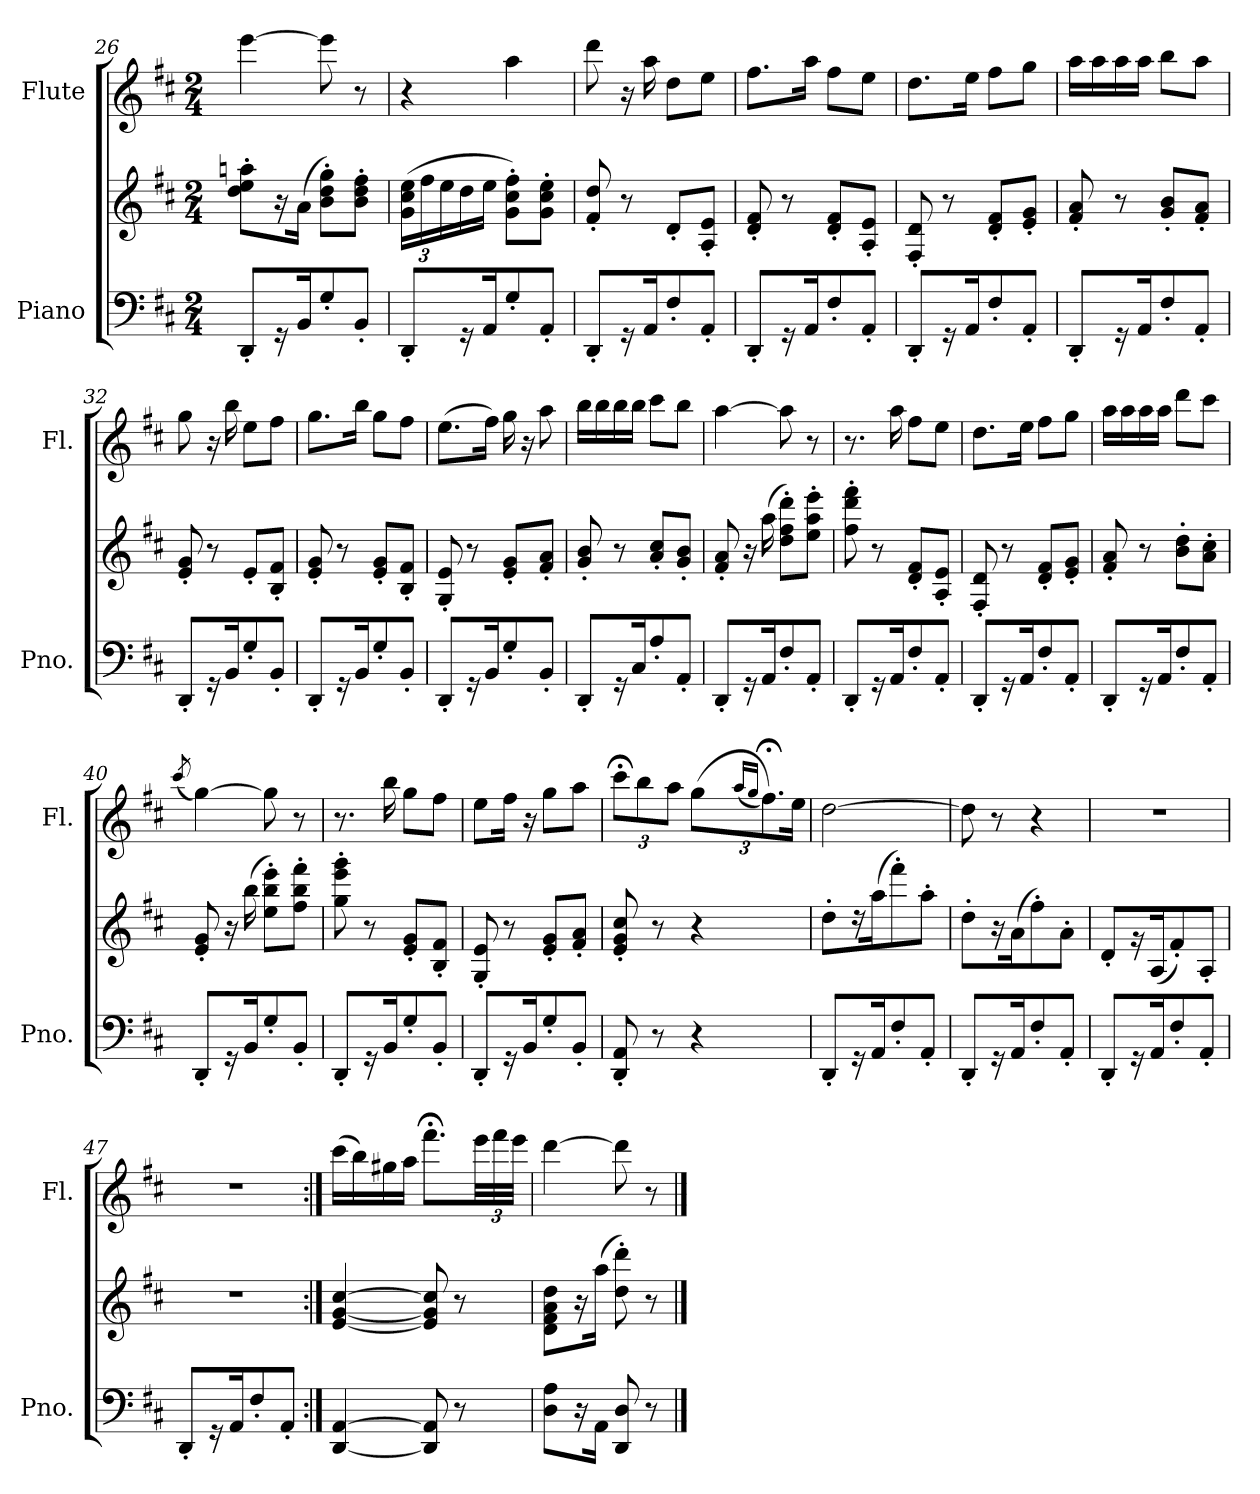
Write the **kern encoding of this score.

**kern	**kern	**kern
*part2	*part2	*part1
*staff3	*staff2	*staff1
*I"Piano	*	*I"Flute
*I'Pno.	*	*I'Fl.
*clefF4	*clefG2	*clefG2
*k[f#c#]	*k[f#c#]	*k[f#c#]
*D:	*D:	*D:
*M2/4	*M2/4	*M2/4
=26	=26	=26
8DD'/L	8dd\' 8ee\' 8aan\'L	[4eee\
16r	16r	.
16BB/K	(16a\Jk	.
8G'/	8b\' 8dd\' 8gg\'L)	8eee\]
8BB'/J	8b\' 8dd\' 8ff#\'J	8r
!!LO:LB:g=z
=27	=27	=27
*	*Xbrackettup	*
8DD'/L	(24g\ 24cc#\ 24ee\LL	4r
.	24ff#\	.
.	24ee\	.
16r	16dd\	.
16AA/K	16ee\JJ	.
8G'/	8g\' 8cc#\' 8ff#\'L)	4aa\
8AA'/J	8g\' 8cc#\' 8ee\'J	.
=28	=28	=28
8DD'/L	8f#/' 8dd/'	8ddd\
16r	8r	16r
16AA/K	.	16aa\
8F#'/	8d'/L	8dd\L
8AA'/J	8A/' 8e/'J	8ee\J
=29	=29	=29
8DD'/L	8d/' 8f#/'	8.ff#\L
16r	8r	.
16AA/K	.	16aa\Jk
8F#'/	8d/' 8f#/'L	8ff#\L
8AA'/J	8A/' 8e/'J	8ee\J
=30	=30	=30
8DD'/L	8F#/' 8d/'	8.dd\L
16r	8r	.
16AA/K	.	16ee\Jk
8F#'/	8d/' 8f#/'L	8ff#\L
8AA'/J	8e/' 8g/'J	8gg\J
=31	=31	=31
8DD'/L	8f#/' 8a/'	16aa\LL
.	.	16aa\
16r	8r	16aa\
16AA/K	.	16aa\JJ
8F#'/	8g/' 8b/'L	8bb\L
8AA'/J	8f#/' 8a/'J	8aa\J
=32	=32	=32
8DD'/L	8e/' 8g/'	8gg\
16r	8r	16r
16BB/K	.	16bb\
8G'/	8e'/L	8ee\L
8BB'/J	8B/' 8f#/'J	8ff#\J
!!LO:PB:g=z
=33	=33	=33
8DD'/L	8e/' 8g/'	8.gg\L
16r	8r	.
16BB/K	.	16bb\Jk
8G'/	8e/' 8g/'L	8gg\L
8BB'/J	8B/' 8f#/'J	8ff#\J
=34	=34	=34
8DD'/L	8G/' 8e/'	(8.ee\L
16r	8r	.
16BB/K	.	16ff#\Jk)
8G'/	8e/' 8g/'L	16gg\
.	.	16r
8BB'/J	8f#/' 8a/'J	8aa\
=35	=35	=35
8DD'/L	8g/' 8b/'	16bb\LL
.	.	16bb\
16r	8r	16bb\
16C#/K	.	16bb\JJ
8A'/	8a/' 8cc#/'L	8ccc#\L
8AA'/J	8g/' 8b/'J	8bb\J
=36	=36	=36
8DD'/L	8f#/' 8a/'	[4aa\
16r	16r	.
16AA/K	(16aa\	.
8F#'/	8dd\' 8ff#\' 8ddd\'L)	8aa\]
8AA'/J	8ee\' 8aa\' 8eee\'J	8r
=37	=37	=37
8DD'/L	8ff#\' 8ddd\' 8fff#\'	8.r
16r	8r	.
16AA/K	.	16aa\
8F#'/	8d/' 8f#/'L	8ff#\L
8AA'/J	8A/' 8e/'J	8ee\J
=38	=38	=38
8DD'/L	8F#/' 8d/'	8.dd\L
16r	8r	.
16AA/K	.	16ee\Jk
8F#'/	8d/' 8f#/'L	8ff#\L
8AA'/J	8e/' 8g/'J	8gg\J
!!LO:LB:g=z
=39	=39	=39
8DD'/L	8f#/' 8a/'	16aa\LL
.	.	16aa\
16r	8r	16aa\
16AA/K	.	16aa\JJ
8F#'/	8b\' 8dd\'L	8ddd\L
8AA'/J	8a\' 8cc#\'J	8ccc#\J
=40	=40	=40
.	.	(8qccc#/
8DD'/L	8e/' 8g/'	[4gg\)
16r	16r	.
16BB/K	(16bb\	.
8G'/	8ee\' 8bb\' 8eee\'L)	8gg\]
8BB'/J	8ff#\' 8bb\' 8fff#\'J	8r
=41	=41	=41
8DD'/L	8gg\' 8eee\' 8ggg\'	8.r
16r	8r	.
16BB/K	.	16bb\
8G'/	8e/' 8g/'L	8gg\L
8BB'/J	8B/' 8f#/'J	8ff#\J
=42	=42	=42
8DD'/L	8G/' 8e/'	8ee\L
16r	8r	16ff#\Jk
16BB/K	.	16r
8G'/	8e/' 8g/'L	8gg\L
8BB'/J	8f#/' 8a/'J	8aa\J
=43	=43	=43
*	*	*Xbrackettup
8DD/' 8AA/'	8e/' 8g/' 8cc#/'	12ccc#;<\L
.	.	12bb\
8r	8r	.
.	.	12aa\J
4r	4r	(12gg\L
.	.	(16qaa/LL
.	.	16qgg/JJ
.	.	12.ff#;<\))
.	.	24ee\Jk
=44	=44	=44
8DD'/L	8dd'\L	[2dd\
16r	16rdd	.
16AA/K	(16aa\K	.
8F#'/	8fff#'\)	.
8AA'/J	8aa'\J	.
!!LO:LB:g=z
=45	=45	=45
8DD'/L	8dd'\L	8dd\]
16r	16r	8r
16AA/K	(16a\K	.
8F#'/	8ff#'\)	4r
8AA'/J	8a'\J	.
=46	=46	=46
8DD'/L	8d'/L	2r
16r	16rg	.
16AA/K	(16A/K	.
8F#'/	8f#'/)	.
8AA'/J	8A'/J	.
=47	=47	=47
8DD'/L	2r	2r
16r	.	.
16AA/K	.	.
8F#'/	.	.
8AA'/J	.	.
=48:|!	=48:|!	=48:|!
[4DD/ [4AA/	[4e/ [4g/ [4cc#/	(16ccc#\LL
.	.	16bb\)
.	.	16gg#X\
.	.	16aa\JJ
8DD/] 8AA/]	8e/] 8g/] 8cc#/]	8.fff#;<\L
8r	8r	.
.	.	48eee\LL
.	.	48fff#\
.	.	48eee\JJJ
=49	=49	=49
8D\ 8A\L	8d\ 8f#\ 8a\ 8dd\L	[4ddd\
16r	16r	.
16AA\Jk	(16aa\Jk	.
8DD/ 8D/	8dd\' 8ddd\')	8ddd\]
8r	8r	8r
==	==	==
*-	*-	*-
